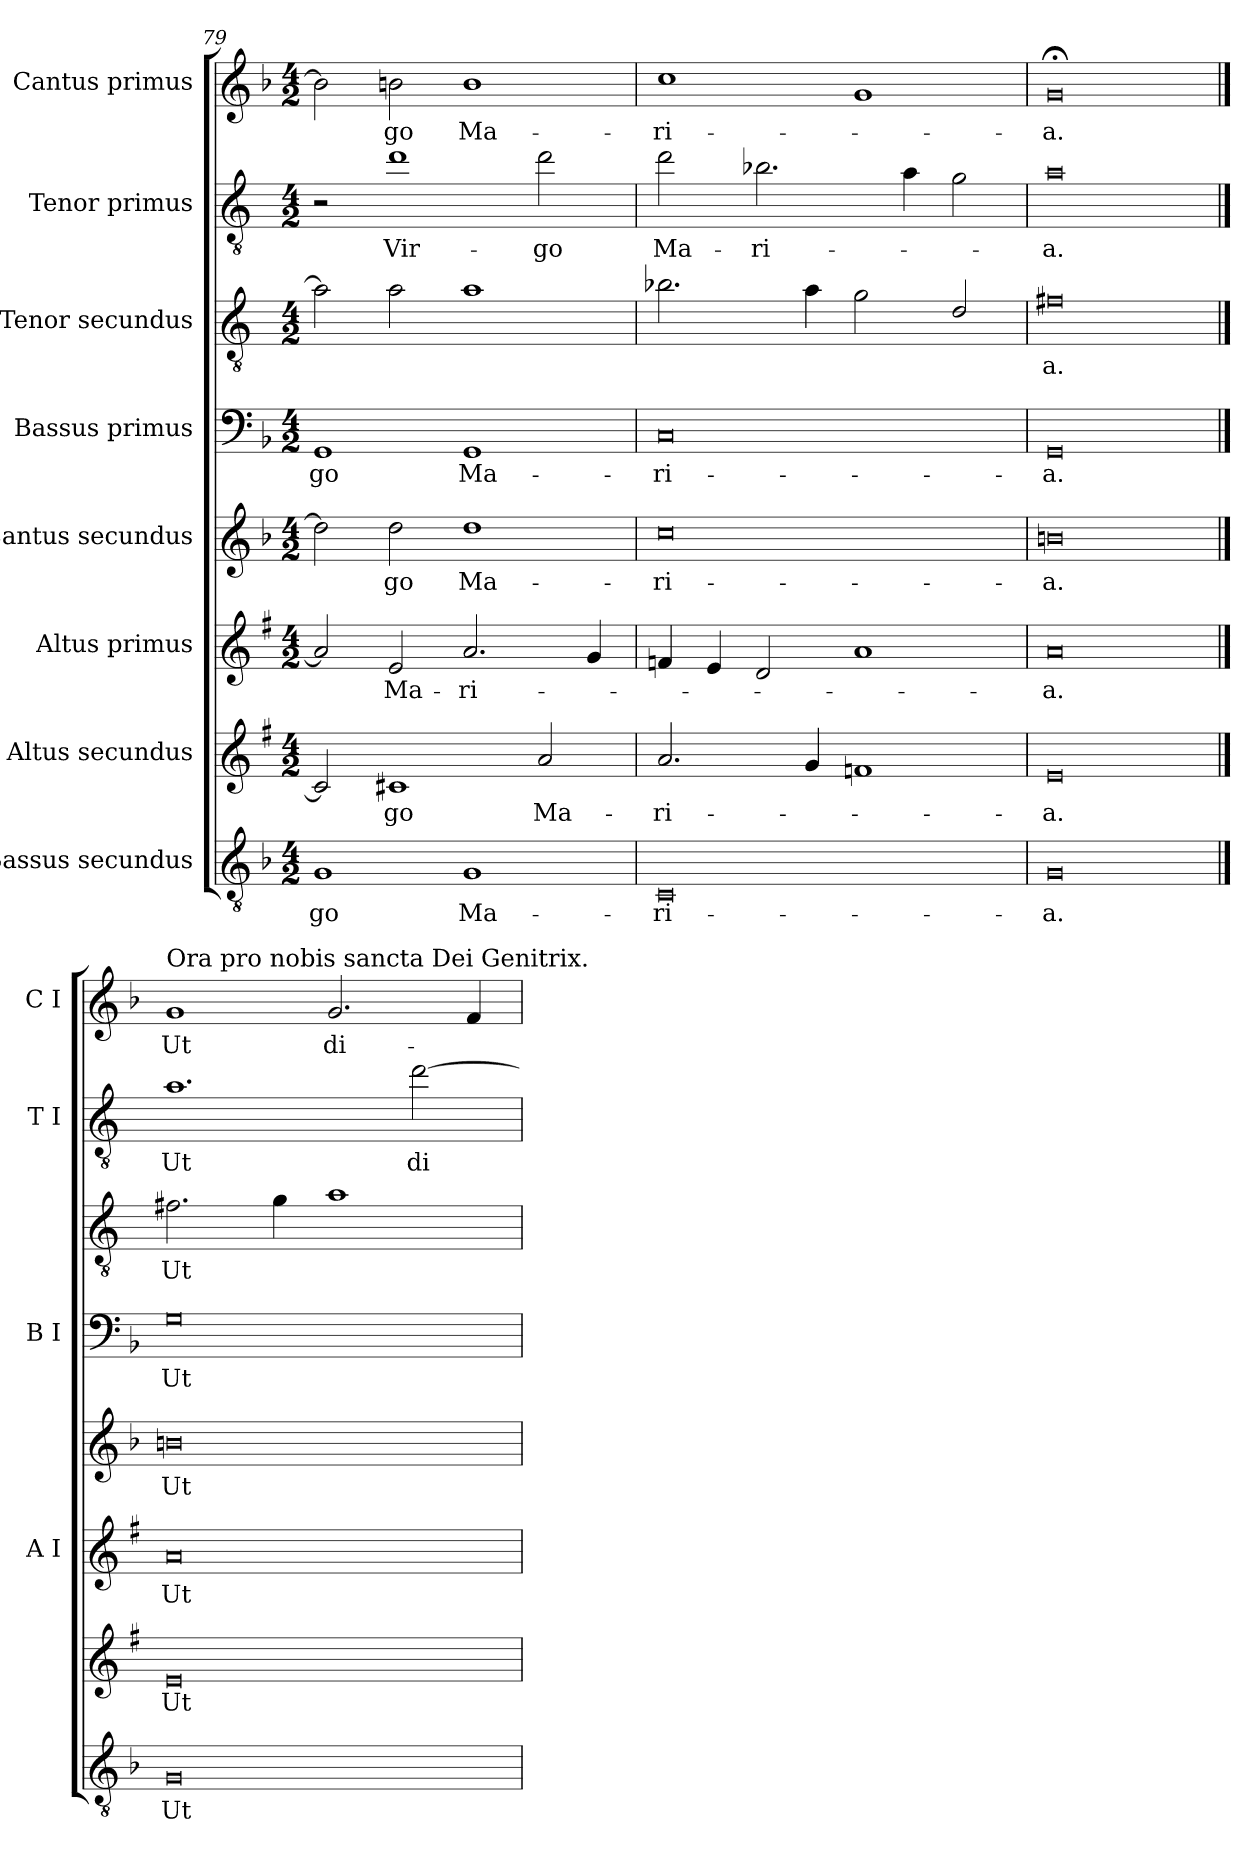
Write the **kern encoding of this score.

**kern	**text	**kern	**text	**kern	**text	**kern	**text	**kern	**text	**kern	**text	**kern	**text	**kern	**text
*part8	*part8	*part7	*part7	*part6	*part6	*part5	*part5	*part4	*part4	*part3	*part3	*part2	*part2	*part1	*part1
*staff8	*staff8	*staff7	*staff7	*staff6	*staff6	*staff5	*staff5	*staff4	*staff4	*staff3	*staff3	*staff2	*staff2	*staff1	*staff1
*I"Bassus secundus	*	*I"Altus secundus	*	*I"Altus primus	*	*I"Cantus secundus	*	*I"Bassus primus	*	*I"Tenor secundus	*	*I"Tenor primus	*	*I"Cantus primus	*
*	*	*	*	*I'A I	*	*	*	*I'B I	*	*	*	*I'T I	*	*I'C I	*
*clefGv2	*	*clefG2	*	*clefG2	*	*clefG2	*	*clefF4	*	*clefGv2	*	*clefGv2	*	*clefG2	*
*	*	*ITrd1c2	*	*ITrd1c2	*	*	*	*	*	*ITrd4c7	*	*ITrd4c7	*	*	*
*k[b-]	*	*k[b-]	*	*k[b-]	*	*k[b-]	*	*k[b-]	*	*k[b-]	*	*k[b-]	*	*k[b-]	*
*F:	*	*F:	*	*F:	*	*F:	*	*F:	*	*F:	*	*F:	*	*F:	*
*M4/2	*	*M4/2	*	*M4/2	*	*M4/2	*	*M4/2	*	*M4/2	*	*M4/2	*	*M4/2	*
=79	=79	=79	=79	=79	=79	=79	=79	=79	=79	=79	=79	=79	=79	=79	=79
!	!LO:LY:b	!	!	!	!	!	!	!	!LO:LY:b	!	!	!	!	!	!
1G	-go	2B/]	.	2g/]	.	2dd\]	.	1GG	-go	2d\]	.	2r	.	2b\]	.
!	!	!	!LO:LY:b	!	!LO:LY:b	!	!LO:LY:b	!	!	!	!	!	!LO:LY:b	!	!LO:LY:b
.	.	1Bn	-go	2d/	Ma-	2dd\	-go	.	.	2d\	.	1g	Vir-	2bn\	-go
!	!LO:LY:b	!	!	!	!LO:LY:b	!	!LO:LY:b	!	!LO:LY:b	!	!	!	!	!	!LO:LY:b
1G	Ma-	.	.	2.g/	-ri-	1dd	Ma-	1GG	Ma-	1d	.	.	.	1b	Ma-
!	!	!	!LO:LY:b	!	!	!	!	!	!	!	!	!	!LO:LY:b	!	!
.	.	2g/	Ma-	.	.	.	.	.	.	.	.	2g\	-go	.	.
.	.	.	.	4f/	.	.	.	.	.	.	.	.	.	.	.
=80	=80	=80	=80	=80	=80	=80	=80	=80	=80	=80	=80	=80	=80	=80	=80
!	!LO:LY:b	!	!LO:LY:b	!	!	!	!LO:LY:b	!	!LO:LY:b	!	!	!	!LO:LY:b	!	!LO:LY:b
0C	-ri-	2.g/	-ri-	4e-X/	.	0cc	-ri-	0C	-ri-	2.e-X\	.	2g\	Ma-	1cc	-ri-
.	.	.	.	4d/	.	.	.	.	.	.	.	.	.	.	.
!	!	!	!	!	!	!	!	!	!	!	!	!	!LO:LY:b	!	!
.	.	.	.	2c/	.	.	.	.	.	.	.	2.e-X\	-ri-	.	.
.	.	4f/	.	.	.	.	.	.	.	4d\	.	.	.	.	.
.	.	1e-X	.	1g	.	.	.	.	.	2c\	.	.	.	1g	.
.	.	.	.	.	.	.	.	.	.	.	.	4d\	.	.	.
.	.	.	.	.	.	.	.	.	.	2G/	.	2c\	.	.	.
=81	=81	=81	=81	=81	=81	=81	=81	=81	=81	=81	=81	=81	=81	=81	=81
!	!LO:LY:b	!	!LO:LY:b	!	!LO:LY:b	!	!LO:LY:b	!	!LO:LY:b	!	!LO:LY:b	!	!LO:LY:b	!	!LO:LY:b
0G	-a.	0d	-a.	0g	-a.	0bn	-a.	0GG	-a.	0Bn	-a.	0d	-a.	0g;<	-a.
!!LO:LB:g=z
==82	==82	==82	==82	==82	==82	==82	==82	==82	==82	==82	==82	==82	==82	==82	==82
!	!	!	!	!	!	!	!	!	!	!	!	!	!	!LO:TX:a:t=Ora pro nobis sancta Dei Genitrix.	!
!	!LO:LY:b	!	!LO:LY:b	!	!LO:LY:b	!	!LO:LY:b	!	!LO:LY:b	!	!LO:LY:b	!	!LO:LY:b	!	!LO:LY:b
0G	Ut	0d	Ut	0g	Ut	0bn	Ut	0G	Ut	2.Bn\	Ut	1.d	Ut	1g	Ut
.	.	.	.	.	.	.	.	.	.	4c\	.	.	.	.	.
!	!	!	!	!	!	!	!	!	!	!	!	!	!	!	!LO:LY:b
.	.	.	.	.	.	.	.	.	.	1d	.	.	.	2.g/	di-
!	!	!	!	!	!	!	!	!	!	!	!	!	!LO:LY:b	!	!
.	.	.	.	.	.	.	.	.	.	.	.	[2g\	di-	.	.
.	.	.	.	.	.	.	.	.	.	.	.	.	.	4f/	.
=	=	=	=	=	=	=	=	=	=	=	=	=	=	=	=
*-	*-	*-	*-	*-	*-	*-	*-	*-	*-	*-	*-	*-	*-	*-	*-
